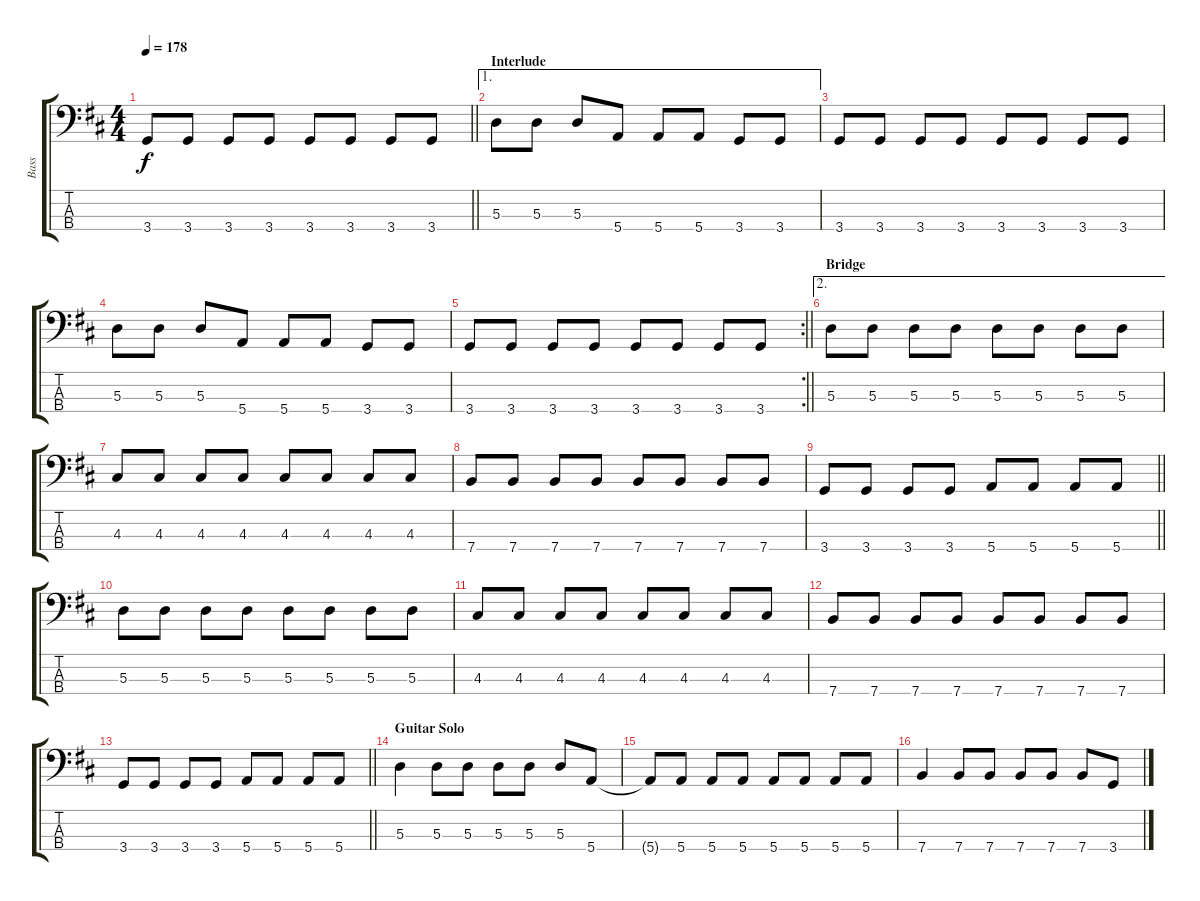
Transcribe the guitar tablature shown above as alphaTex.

\track ("Bass" "Bass") {instrument electricbasspick}
\staff {score tabs}
\tuning (G2 D2 A1 E1) {hide}
\ts (4 4)
\tempo 178
\clef f4
\barLineRight lightlight
\ks d
3.4.8{dy f} 3.4.8 3.4.8 3.4.8 3.4.8 3.4.8 3.4.8 3.4.8 |
\ae 1
\section ("" "Interlude")
5.3.8 5.3.8 5.3.8 5.4.8 5.4.8 5.4.8 3.4.8 3.4.8 |
3.4.8 3.4.8 3.4.8 3.4.8 3.4.8 3.4.8 3.4.8 3.4.8 |
5.3.8 5.3.8 5.3.8 5.4.8 5.4.8 5.4.8 3.4.8 3.4.8 |
\rc 2
\barLineRight lightlight
3.4.8 3.4.8 3.4.8 3.4.8 3.4.8 3.4.8 3.4.8 3.4.8 |
\ae 2
\section ("" "Bridge")
5.3.8 5.3.8 5.3.8 5.3.8 5.3.8 5.3.8 5.3.8 5.3.8 |
4.3.8 4.3.8 4.3.8 4.3.8 4.3.8 4.3.8 4.3.8 4.3.8 |
7.4.8 7.4.8 7.4.8 7.4.8 7.4.8 7.4.8 7.4.8 7.4.8 |
\barLineRight lightlight
3.4.8 3.4.8 3.4.8 3.4.8 5.4.8 5.4.8 5.4.8 5.4.8 |
5.3.8 5.3.8 5.3.8 5.3.8 5.3.8 5.3.8 5.3.8 5.3.8 |
4.3.8 4.3.8 4.3.8 4.3.8 4.3.8 4.3.8 4.3.8 4.3.8 |
7.4.8 7.4.8 7.4.8 7.4.8 7.4.8 7.4.8 7.4.8 7.4.8 |
\barLineRight lightlight
3.4.8 3.4.8 3.4.8 3.4.8 5.4.8 5.4.8 5.4.8 5.4.8 |
\section ("" "Guitar Solo")
5.3.4 5.3.8 5.3.8 5.3.8 5.3.8 5.3.8 5.4.8 |
5.4{t}.8 5.4.8 5.4.8 5.4.8 5.4.8 5.4.8 5.4.8 5.4.8 |
7.4.4 7.4.8 7.4.8 7.4.8 7.4.8 7.4.8 3.4.8
